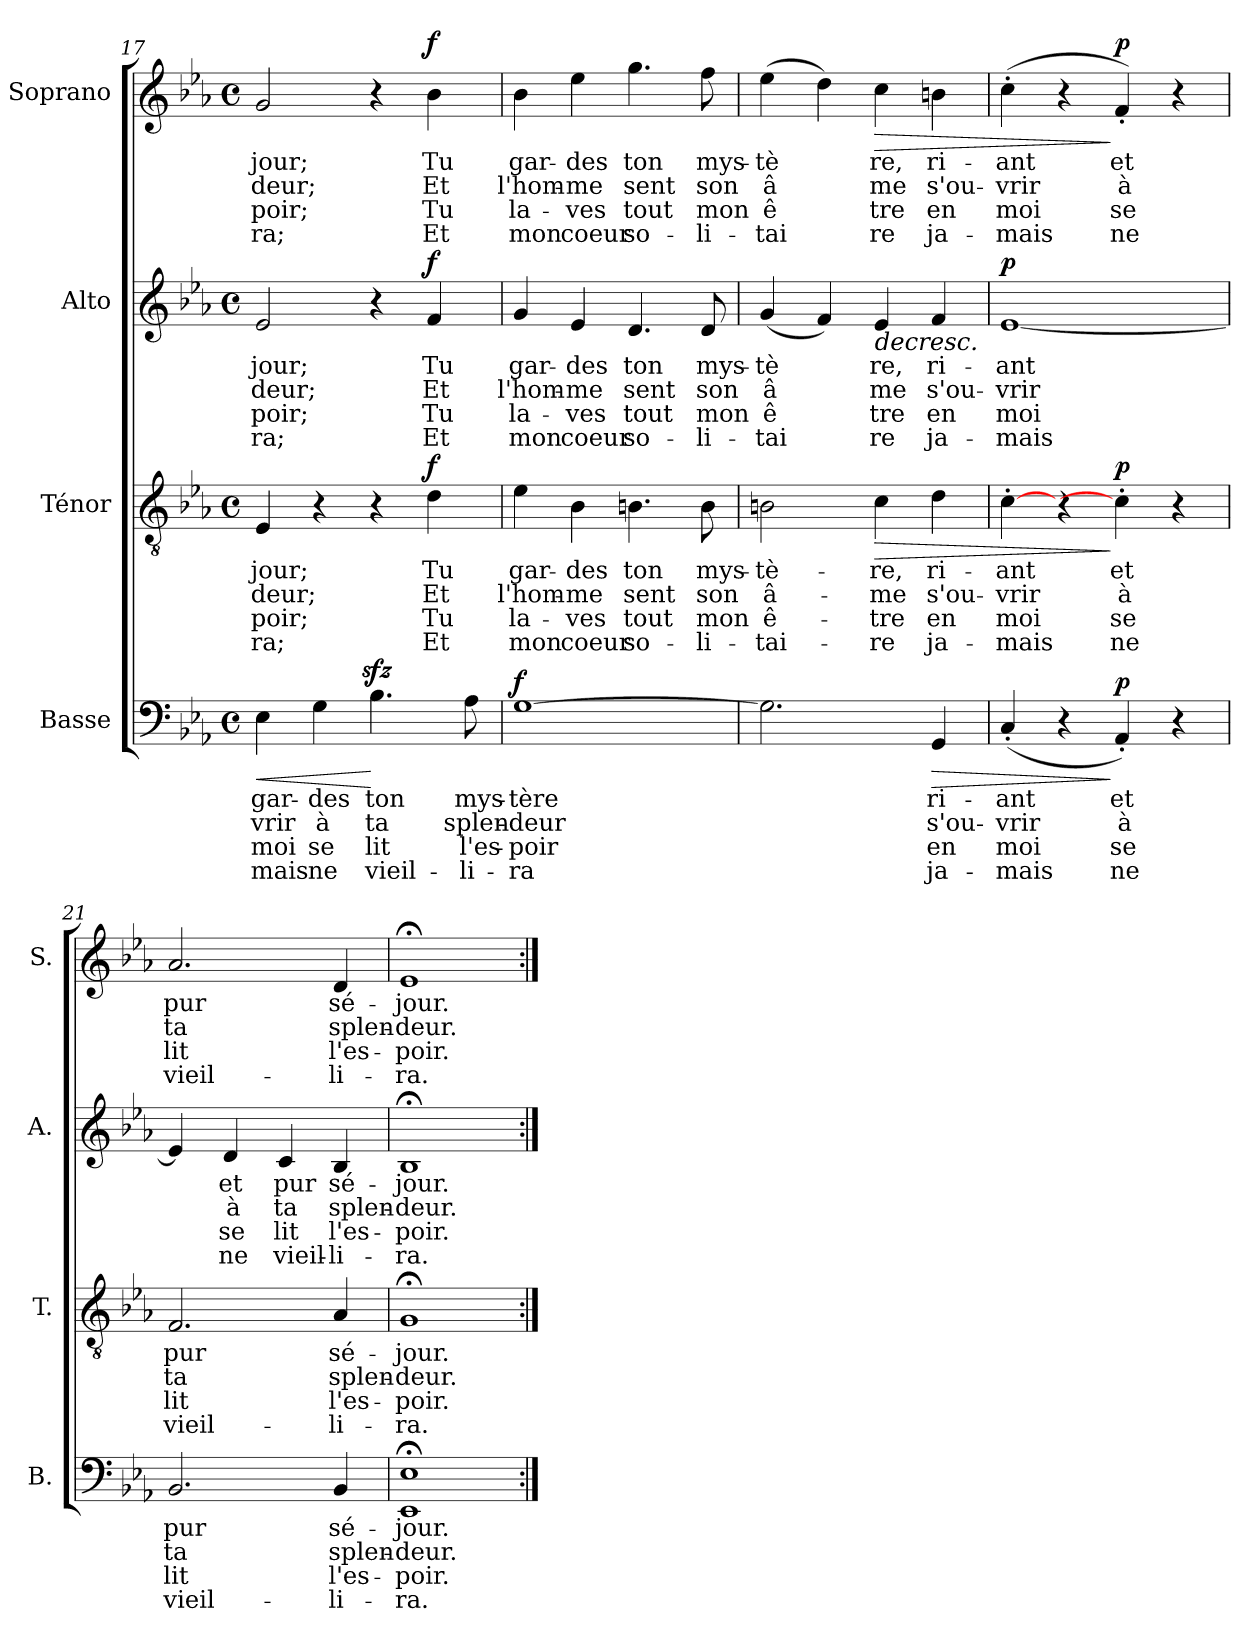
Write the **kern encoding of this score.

**kern	**text	**text	**text	**text	**dynam	**kern	**text	**text	**text	**text	**dynam	**kern	**text	**text	**text	**text	**dynam	**kern	**text	**text	**text	**text	**dynam
*part4	*part4	*part4	*part4	*part4	*part4	*part3	*part3	*part3	*part3	*part3	*part3	*part2	*part2	*part2	*part2	*part2	*part2	*part1	*part1	*part1	*part1	*part1	*part1
*staff4	*staff4	*staff4	*staff4	*staff4	*staff4	*staff3	*staff3	*staff3	*staff3	*staff3	*staff3	*staff2	*staff2	*staff2	*staff2	*staff2	*staff2	*staff1	*staff1	*staff1	*staff1	*staff1	*staff1
*I"Basse	*	*	*	*	*	*I"Ténor	*	*	*	*	*	*I"Alto	*	*	*	*	*	*I"Soprano	*	*	*	*	*
*I'B.	*	*	*	*	*	*I'T.	*	*	*	*	*	*I'A.	*	*	*	*	*	*I'S.	*	*	*	*	*
!!LO:LB:g=z
*clefF4	*	*	*	*	*	*clefGv2	*	*	*	*	*	*clefG2	*	*	*	*	*	*clefG2	*	*	*	*	*
*k[b-e-a-]	*	*	*	*	*	*k[b-e-a-]	*	*	*	*	*	*k[b-e-a-]	*	*	*	*	*	*k[b-e-a-]	*	*	*	*	*
*M4/4	*	*	*	*	*	*M4/4	*	*	*	*	*	*M4/4	*	*	*	*	*	*M4/4	*	*	*	*	*
*met(c)	*	*	*	*	*	*met(c)	*	*	*	*	*	*met(c)	*	*	*	*	*	*met(c)	*	*	*	*	*
=17	=17	=17	=17	=17	=17	=17	=17	=17	=17	=17	=17	=17	=17	=17	=17	=17	=17	=17	=17	=17	=17	=17	=17
!	!LO:LY:b	!LO:LY:b	!LO:LY:b	!LO:LY:b	!LO:HP:b	!	!LO:LY:b	!LO:LY:b	!LO:LY:b	!LO:LY:b	!	!	!LO:LY:b	!LO:LY:b	!LO:LY:b	!LO:LY:b	!	!	!LO:LY:b	!LO:LY:b	!LO:LY:b	!LO:LY:b	!
4E-\	gar-	-vrir	moi	-mais	<	4E-/	-jour;	-deur;	-poir;	-ra;	.	2e-/	-jour;	-deur;	-poir;	-ra;	.	2g/	-jour;	-deur;	-poir;	-ra;	.
!	!LO:LY:b	!LO:LY:b	!LO:LY:b	!LO:LY:b	!	!	!	!	!	!	!	!	!	!	!	!	!	!	!	!	!	!	!
4G\	-des	à	se	ne	.	4r	.	.	.	.	.	.	.	.	.	.	.	.	.	.	.	.	.
!	!LO:LY:b	!LO:LY:b	!LO:LY:b	!LO:LY:b	!	!	!	!	!	!	!	!	!	!	!	!	!	!	!	!	!	!	!
4.B-zz>\	ton	ta	lit	vieil-	[	4r	.	.	.	.	.	4r	.	.	.	.	.	4r	.	.	.	.	.
!	!	!	!	!	!	!	!LO:LY:b	!LO:LY:b	!LO:LY:b	!LO:LY:b	!LO:DY:a	!	!LO:LY:b	!LO:LY:b	!LO:LY:b	!LO:LY:b	!LO:DY:a	!	!LO:LY:b	!LO:LY:b	!LO:LY:b	!LO:LY:b	!LO:DY:a
.	.	.	.	.	.	4d\	Tu	Et	Tu	Et	f	4f/	Tu	Et	Tu	Et	f	4b-\	Tu	Et	Tu	Et	f
!	!LO:LY:b	!LO:LY:b	!LO:LY:b	!LO:LY:b	!	!	!	!	!	!	!	!	!	!	!	!	!	!	!	!	!	!	!
8A-\	mys-	splen-	l'es-	-li-	.	.	.	.	.	.	.	.	.	.	.	.	.	.	.	.	.	.	.
=18	=18	=18	=18	=18	=18	=18	=18	=18	=18	=18	=18	=18	=18	=18	=18	=18	=18	=18	=18	=18	=18	=18	=18
!	!LO:LY:b	!LO:LY:b	!LO:LY:b	!LO:LY:b	!LO:DY:a	!	!LO:LY:b	!LO:LY:b	!LO:LY:b	!LO:LY:b	!	!	!LO:LY:b	!LO:LY:b	!LO:LY:b	!LO:LY:b	!	!	!LO:LY:b	!LO:LY:b	!LO:LY:b	!LO:LY:b	!
[1G	-tère	-deur	-poir	-ra	f	4e-\	gar-	l'hom-	la-	mon	.	4g/	gar-	l'hom-	la-	mon	.	4b-\	gar-	l'hom-	la-	mon	.
!	!	!	!	!	!	!	!LO:LY:b	!LO:LY:b	!LO:LY:b	!LO:LY:b	!	!	!LO:LY:b	!LO:LY:b	!LO:LY:b	!LO:LY:b	!	!	!LO:LY:b	!LO:LY:b	!LO:LY:b	!LO:LY:b	!
.	.	.	.	.	.	4B-\	-des	-me	-ves	coeur	.	4e-/	-des	-me	-ves	coeur	.	4ee-\	-des	-me	-ves	coeur	.
!	!	!	!	!	!	!	!LO:LY:b	!LO:LY:b	!LO:LY:b	!LO:LY:b	!	!	!LO:LY:b	!LO:LY:b	!LO:LY:b	!LO:LY:b	!	!	!LO:LY:b	!LO:LY:b	!LO:LY:b	!LO:LY:b	!
.	.	.	.	.	.	4.Bn\	ton	sent	tout	so-	.	4.d/	ton	sent	tout	so-	.	4.gg\	ton	sent	tout	so-	.
!	!	!	!	!	!	!	!LO:LY:b	!LO:LY:b	!LO:LY:b	!LO:LY:b	!	!	!LO:LY:b	!LO:LY:b	!LO:LY:b	!LO:LY:b	!	!	!LO:LY:b	!LO:LY:b	!LO:LY:b	!LO:LY:b	!
.	.	.	.	.	.	8B\	mys-	son	mon	-li-	.	8d/	mys-	son	mon	-li-	.	8ff\	mys-	son	mon	-li-	.
=19	=19	=19	=19	=19	=19	=19	=19	=19	=19	=19	=19	=19	=19	=19	=19	=19	=19	=19	=19	=19	=19	=19	=19
!	!	!	!	!	!	!	!LO:LY:b	!LO:LY:b	!LO:LY:b	!LO:LY:b	!	!	!LO:LY:b	!LO:LY:b	!LO:LY:b	!LO:LY:b	!	!	!LO:LY:b	!LO:LY:b	!LO:LY:b	!LO:LY:b	!
2.G\]	.	.	.	.	.	2Bn\	-tè-	-â-	-ê-	-tai-	.	(4g/	-tè	-â	-ê	-tai	.	(4ee-\	-tè	-â	-ê	-tai	.
.	.	.	.	.	.	.	.	.	.	.	.	4f/)	.	.	.	.	.	4dd\)	.	.	.	.	.
!	!	!	!	!	!	!	!LO:LY:b	!LO:LY:b	!LO:LY:b	!LO:LY:b	!LO:HP:b	!	!LO:LY:b	!LO:LY:b	!LO:LY:b	!LO:LY:b	!LO:HP:b	!	!LO:LY:b	!LO:LY:b	!LO:LY:b	!LO:LY:b	!LO:HP:b
.	.	.	.	.	.	4c\	-re,	-me	-tre	-re	>	4e-/	re,	me	tre	re	>	4cc\	re,	me	tre	re	>
!	!LO:LY:b	!LO:LY:b	!LO:LY:b	!LO:LY:b	!LO:HP:b	!	!LO:LY:b	!LO:LY:b	!LO:LY:b	!LO:LY:b	!	!	!LO:LY:b	!LO:LY:b	!LO:LY:b	!LO:LY:b	!	!	!LO:LY:b	!LO:LY:b	!LO:LY:b	!LO:LY:b	!
4GG/	ri-	s'ou-	en	ja-	>	4d\	ri-	s'ou-	en	ja-	.	4f/	ri-	s'ou-	en	ja-	.	4bn\	ri-	s'ou-	en	ja-	.
=20	=20	=20	=20	=20	=20	=20	=20	=20	=20	=20	=20	=20	=20	=20	=20	=20	=20	=20	=20	=20	=20	=20	=20
!	!LO:LY:b	!LO:LY:b	!LO:LY:b	!LO:LY:b	!	!	!LO:LY:b	!LO:LY:b	!LO:LY:b	!LO:LY:b	!	!	!LO:LY:b	!LO:LY:b	!LO:LY:b	!LO:LY:b	!LO:DY:a	!	!LO:LY:b	!LO:LY:b	!LO:LY:b	!LO:LY:b	!
(4C'/	-ant	-vrir	moi	-mais	.	[4c'\	-ant	-vrir	moi	-mais	.	[1e-	-ant	-vrir	moi	-mais	p	(4cc'\	-ant	-vrir	moi	-mais	.
4r	.	.	.	.	.	4r	.	.	.	.	.	.	.	.	.	.	.	4r	.	.	.	.	.
!	!LO:LY:b	!LO:LY:b	!LO:LY:b	!LO:LY:b	!LO:DY:n=1:a	!	!LO:LY:b	!LO:LY:b	!LO:LY:b	!LO:LY:b	!LO:DY:n=1:a	!	!	!	!	!	!	!	!LO:LY:b	!LO:LY:b	!LO:LY:b	!LO:LY:b	!LO:DY:n=1:a
4AA-'/)	et	à	se	ne	] p	4c'\]	et	à	se	ne	] p	.	.	.	.	.	.	4f'/)	et	à	se	ne	] p
4r	.	.	.	.	.	4r	.	.	.	.	.	.	.	.	.	.	.	4r	.	.	.	.	.
.	.	.	.	.	.	.	.	.	.	.	.	.	.	.	.	.	]	.	.	.	.	.	.
=21	=21	=21	=21	=21	=21	=21	=21	=21	=21	=21	=21	=21	=21	=21	=21	=21	=21	=21	=21	=21	=21	=21	=21
!	!LO:LY:b	!LO:LY:b	!LO:LY:b	!LO:LY:b	!	!	!LO:LY:b	!LO:LY:b	!LO:LY:b	!LO:LY:b	!	!	!	!	!	!	!	!	!LO:LY:b	!LO:LY:b	!LO:LY:b	!LO:LY:b	!
2.BB-/	pur	ta	lit	vieil-	.	2.F/	pur	ta	lit	vieil-	.	4e-/]	.	.	.	.	.	2.a-/	pur	ta	lit	vieil-	.
!	!	!	!	!	!	!	!	!	!	!	!	!	!LO:LY:b	!LO:LY:b	!LO:LY:b	!LO:LY:b	!	!	!	!	!	!	!
.	.	.	.	.	.	.	.	.	.	.	.	4d/	et	à	se	ne	.	.	.	.	.	.	.
!	!	!	!	!	!	!	!	!	!	!	!	!	!LO:LY:b	!LO:LY:b	!LO:LY:b	!LO:LY:b	!	!	!	!	!	!	!
.	.	.	.	.	.	.	.	.	.	.	.	4c/	pur	ta	lit	vieil-	.	.	.	.	.	.	.
!	!LO:LY:b	!LO:LY:b	!LO:LY:b	!LO:LY:b	!	!	!LO:LY:b	!LO:LY:b	!LO:LY:b	!LO:LY:b	!	!	!LO:LY:b	!LO:LY:b	!LO:LY:b	!LO:LY:b	!	!	!LO:LY:b	!LO:LY:b	!LO:LY:b	!LO:LY:b	!
4BB-/	sé-	splen-	l'es-	-li-	.	4A-/	sé-	splen-	l'es-	-li-	.	4B-/	sé-	splen-	l'es-	-li-	.	4d/	sé-	splen-	l'es-	-li-	.
=22	=22	=22	=22	=22	=22	=22	=22	=22	=22	=22	=22	=22	=22	=22	=22	=22	=22	=22	=22	=22	=22	=22	=22
!	!LO:LY:b	!LO:LY:b	!LO:LY:b	!LO:LY:b	!	!	!LO:LY:b	!LO:LY:b	!LO:LY:b	!LO:LY:b	!	!	!LO:LY:b	!LO:LY:b	!LO:LY:b	!LO:LY:b	!	!	!LO:LY:b	!LO:LY:b	!LO:LY:b	!LO:LY:b	!
1EE-;< 1E-;<	-jour.	-deur.	-poir.	-ra.	.	1G;<	-jour.	-deur.	-poir.	-ra.	.	1B-;<	-jour.	-deur.	-poir.	-ra.	.	1e-;<	-jour.	-deur.	-poir.	-ra.	.
=:|!	=:|!	=:|!	=:|!	=:|!	=:|!	=:|!	=:|!	=:|!	=:|!	=:|!	=:|!	=:|!	=:|!	=:|!	=:|!	=:|!	=:|!	=:|!	=:|!	=:|!	=:|!	=:|!	=:|!
*-	*-	*-	*-	*-	*-	*-	*-	*-	*-	*-	*-	*-	*-	*-	*-	*-	*-	*-	*-	*-	*-	*-	*-
